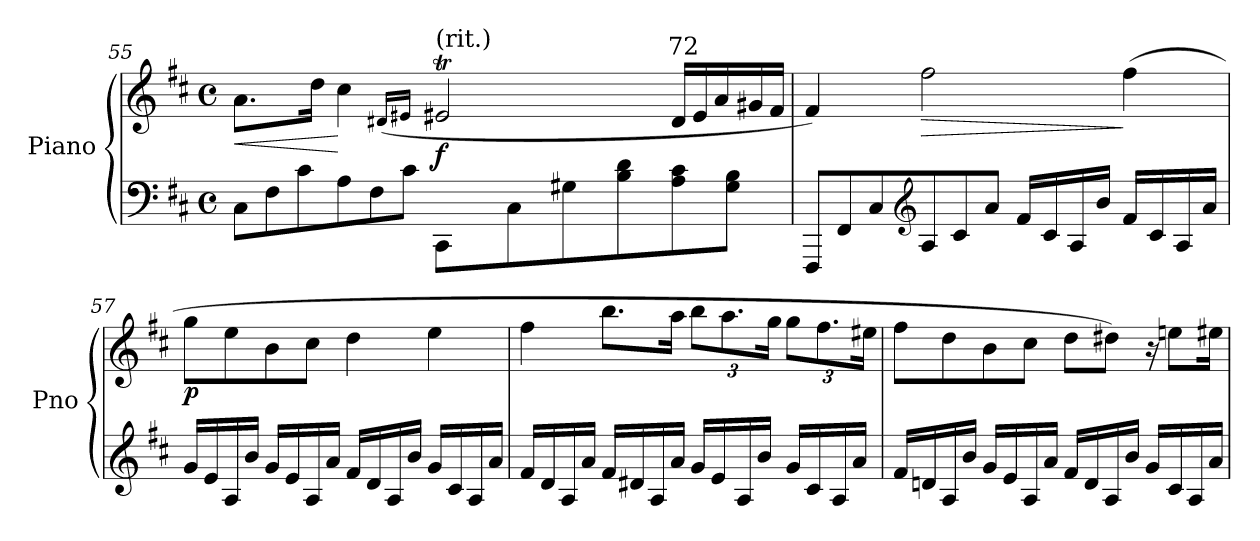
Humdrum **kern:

**kern	**kern	**dynam
*part1	*part1	*part1
*staff2	*staff1	*staff1/2
*I"Piano	*	*
*I'Pno	*	*
*clefF4	*clefG2	*
*k[f#c#]	*k[f#c#]	*
*D:	*D:	*
*M4/4	*M4/4	*
*met(c)	*met(c)	*
*Xtuplet	*	*
=55	=55	=55
!	!	!LO:HP:b
*	*^	*
12C#\L	8.a\L	2ryy	<
12F#\	.	.	.
12c#\	.	.	.
.	16dd\Jk	.	.
12A\	4cc#\	.	[
12F#\	.	.	.
12c#\J	.	.	.
.	(16qd#X/LL	.	.
.	16qe#X/JJ	.	.
*	*	*Xtuplet	*
!	!LO:TX:a:t=(rit.)	!	!
!	!	!	!LO:DY:b
12CC#\L	2e#t/	30d#yy	f
.	.	30e#yy	.
.	.	30f#yy	.
12C#\	.	.	.
.	.	30e#yy	.
.	.	30f#yy	.
12G#X\	.	30e#yy	.
.	.	30f#yy	.
.	.	30e#yy	.
12B\ 12d\	.	.	.
.	.	30f#yy	.
.	.	30e#yy	.
!	!	!LO:TX:a:t=72	!
12A\ 12c#\	.	30d#/L	.
.	.	30e#/	.
.	.	30a/	.
12G#\ 12B\J	.	.	.
.	.	30g#X/	.
.	.	30f#/J	.
=56	=56	=56	=56
!	!LO:TX:a:t=120	!	!
*	*v	*v	*
12FFF#/L	4f#/)	.
12FF#/	.	.
12C#/	.	.
*clefG2	*	*
!	!	!LO:HP:b
12A/	2ff#\	>
12c#/	.	.
12a/J	.	.
16f#/LL	.	.
16c#/	.	.
16A/	.	.
16b/JJ	.	.
16f#/LL	(4ff#\	]
16c#/	.	.
16A/	.	.
16a/JJ	.	.
!!LO:LB:g=z
=57	=57	=57
!	!	!LO:DY:b
16g/LL	8gg\L	p
16e/	.	.
16A/	8ee\	.
16b/JJ	.	.
16g/LL	8b\	.
16e/	.	.
16A/	8cc#\J	.
16a/JJ	.	.
16f#/LL	4dd\	.
16d/	.	.
16A/	.	.
16b/JJ	.	.
16g/LL	4ee\	.
16c#/	.	.
16A/	.	.
16a/JJ	.	.
=58	=58	=58
16f#/LL	4ff#\	.
16d/	.	.
16A/	.	.
16a/JJ	.	.
16f#/LL	8.bb\L	.
16d#X/	.	.
16A/	.	.
16a/JJ	16aa\Jk	.
*	*tuplet	*
*	*Xbrackettup	*
16g/LL	12bb\L	.
16e/	.	.
.	12.aa\	.
16A/	.	.
16b/JJ	.	.
.	24gg\Jk	.
16g/LL	12gg\L	.
16c#/	.	.
.	12.ff#\	.
16A/	.	.
16a/JJ	.	.
.	24ee#X\Jk	.
=59	=59	=59
16f#/LL	8ff#\L	.
16dn/	.	.
16A/	8dd\	.
16b/JJ	.	.
16g/LL	8b\	.
16e/	.	.
16A/	8cc#\J	.
16a/JJ	.	.
16f#/LL	8dd\L	.
16d/	.	.
16A/	8dd#X\J)	.
16b/JJ	.	.
16g/LL	16r	.
16c#/	8een\L	.
16A/	.	.
16a/JJ	16ee#X\Jk	.
=	=	=
*-	*-	*-
